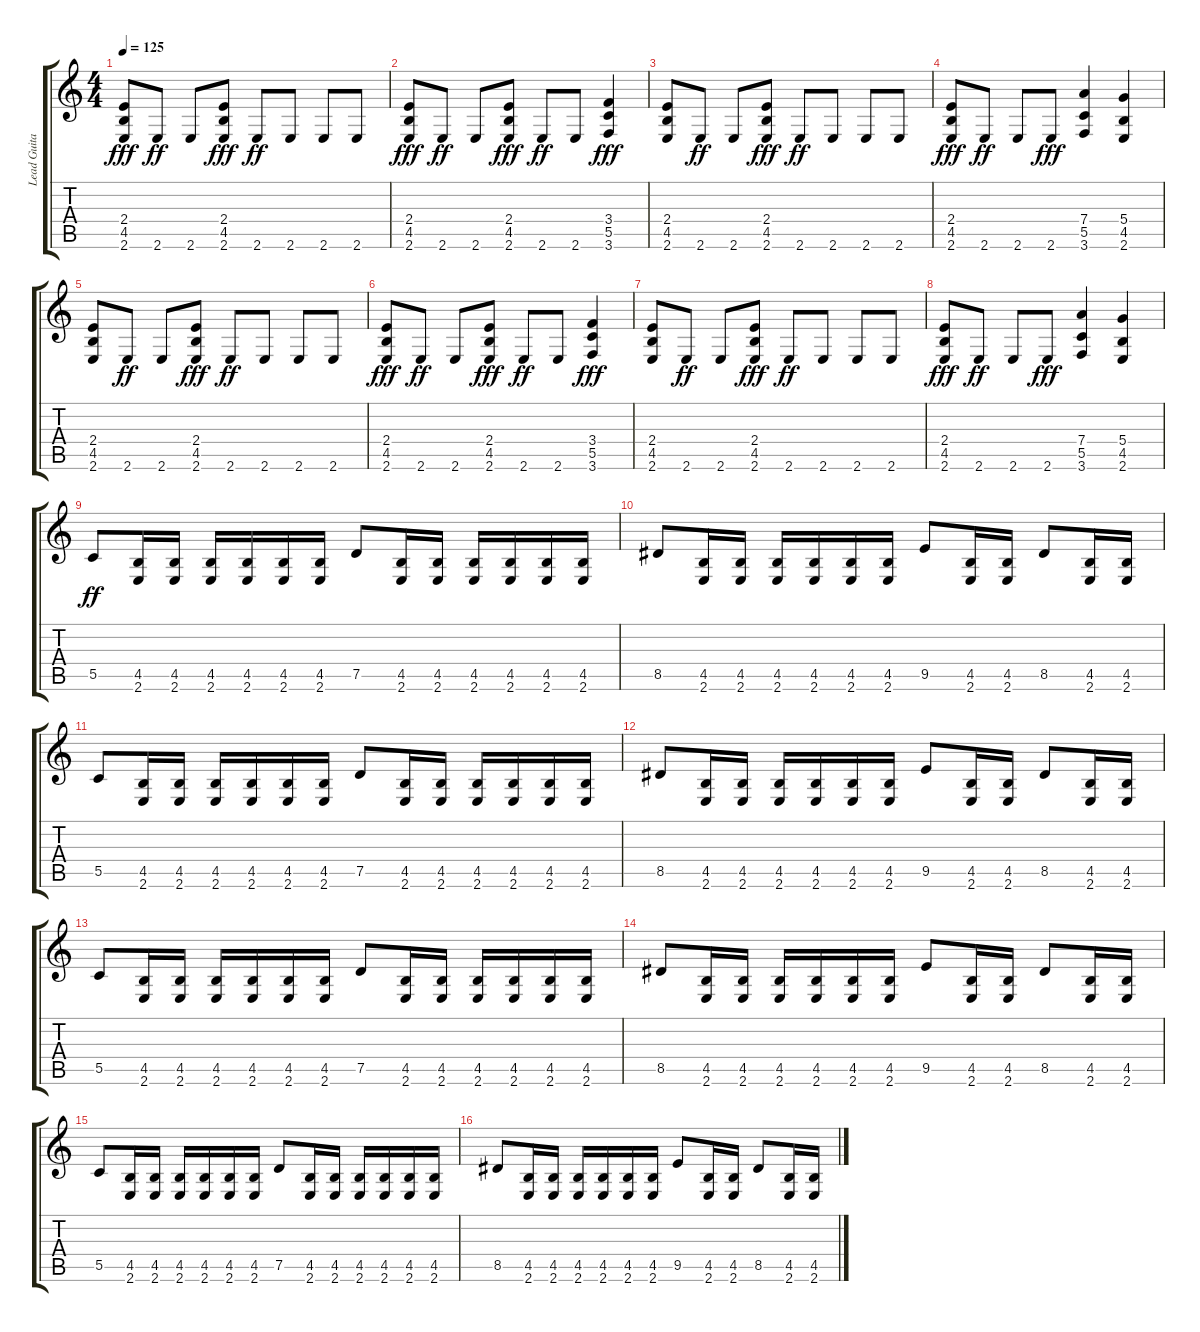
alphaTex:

\track ("Lead Guitar" "Lead Guita") {instrument overdrivenguitar}
\staff {score tabs}
\tuning (E4 B3 G3 D3 G2 D2) {hide}
\ts (4 4)
\tempo 125
\clef g2
\ks c
(2.4 4.5 2.6).8{dy fff} 2.6.8{dy ff} 2.6.8 (2.4 4.5 2.6).8{dy fff} 2.6.8{dy ff} 2.6.8 2.6.8 2.6.8 |
(2.4 4.5 2.6).8{dy fff} 2.6.8{dy ff} 2.6.8 (2.4 4.5 2.6).8{dy fff} 2.6.8{dy ff} 2.6.8 (3.4 5.5 3.6).4{dy fff} |
(2.4 4.5 2.6).8 2.6.8{dy ff} 2.6.8 (2.4 4.5 2.6).8{dy fff} 2.6.8{dy ff} 2.6.8 2.6.8 2.6.8 |
(2.4 4.5 2.6).8{dy fff} 2.6.8{dy ff} 2.6.8 2.6.8{dy fff} (7.4 5.5 3.6).4 (5.4 4.5 2.6).4 |
(2.4 4.5 2.6).8 2.6.8{dy ff} 2.6.8 (2.4 4.5 2.6).8{dy fff} 2.6.8{dy ff} 2.6.8 2.6.8 2.6.8 |
(2.4 4.5 2.6).8{dy fff} 2.6.8{dy ff} 2.6.8 (2.4 4.5 2.6).8{dy fff} 2.6.8{dy ff} 2.6.8 (3.4 5.5 3.6).4{dy fff} |
(2.4 4.5 2.6).8 2.6.8{dy ff} 2.6.8 (2.4 4.5 2.6).8{dy fff} 2.6.8{dy ff} 2.6.8 2.6.8 2.6.8 |
(2.4 4.5 2.6).8{dy fff} 2.6.8{dy ff} 2.6.8 2.6.8{dy fff} (7.4 5.5 3.6).4 (5.4 4.5 2.6).4 |
5.5.8{dy ff} (4.5 2.6).16 (4.5 2.6).16 (4.5 2.6).16 (4.5 2.6).16 (4.5 2.6).16 (4.5 2.6).16 7.5.8 (4.5 2.6).16 (4.5 2.6).16 (4.5 2.6).16 (4.5 2.6).16 (4.5 2.6).16 (4.5 2.6).16 |
8.5.8 (4.5 2.6).16 (4.5 2.6).16 (4.5 2.6).16 (4.5 2.6).16 (4.5 2.6).16 (4.5 2.6).16 9.5.8 (4.5 2.6).16 (4.5 2.6).16 8.5.8 (4.5 2.6).16 (4.5 2.6).16 |
5.5.8 (4.5 2.6).16 (4.5 2.6).16 (4.5 2.6).16 (4.5 2.6).16 (4.5 2.6).16 (4.5 2.6).16 7.5.8 (4.5 2.6).16 (4.5 2.6).16 (4.5 2.6).16 (4.5 2.6).16 (4.5 2.6).16 (4.5 2.6).16 |
8.5.8 (4.5 2.6).16 (4.5 2.6).16 (4.5 2.6).16 (4.5 2.6).16 (4.5 2.6).16 (4.5 2.6).16 9.5.8 (4.5 2.6).16 (4.5 2.6).16 8.5.8 (4.5 2.6).16 (4.5 2.6).16 |
5.5.8 (4.5 2.6).16 (4.5 2.6).16 (4.5 2.6).16 (4.5 2.6).16 (4.5 2.6).16 (4.5 2.6).16 7.5.8 (4.5 2.6).16 (4.5 2.6).16 (4.5 2.6).16 (4.5 2.6).16 (4.5 2.6).16 (4.5 2.6).16 |
8.5.8 (4.5 2.6).16 (4.5 2.6).16 (4.5 2.6).16 (4.5 2.6).16 (4.5 2.6).16 (4.5 2.6).16 9.5.8 (4.5 2.6).16 (4.5 2.6).16 8.5.8 (4.5 2.6).16 (4.5 2.6).16 |
5.5.8 (4.5 2.6).16 (4.5 2.6).16 (4.5 2.6).16 (4.5 2.6).16 (4.5 2.6).16 (4.5 2.6).16 7.5.8 (4.5 2.6).16 (4.5 2.6).16 (4.5 2.6).16 (4.5 2.6).16 (4.5 2.6).16 (4.5 2.6).16 |
8.5.8 (4.5 2.6).16 (4.5 2.6).16 (4.5 2.6).16 (4.5 2.6).16 (4.5 2.6).16 (4.5 2.6).16 9.5.8 (4.5 2.6).16 (4.5 2.6).16 8.5.8 (4.5 2.6).16 (4.5 2.6).16
